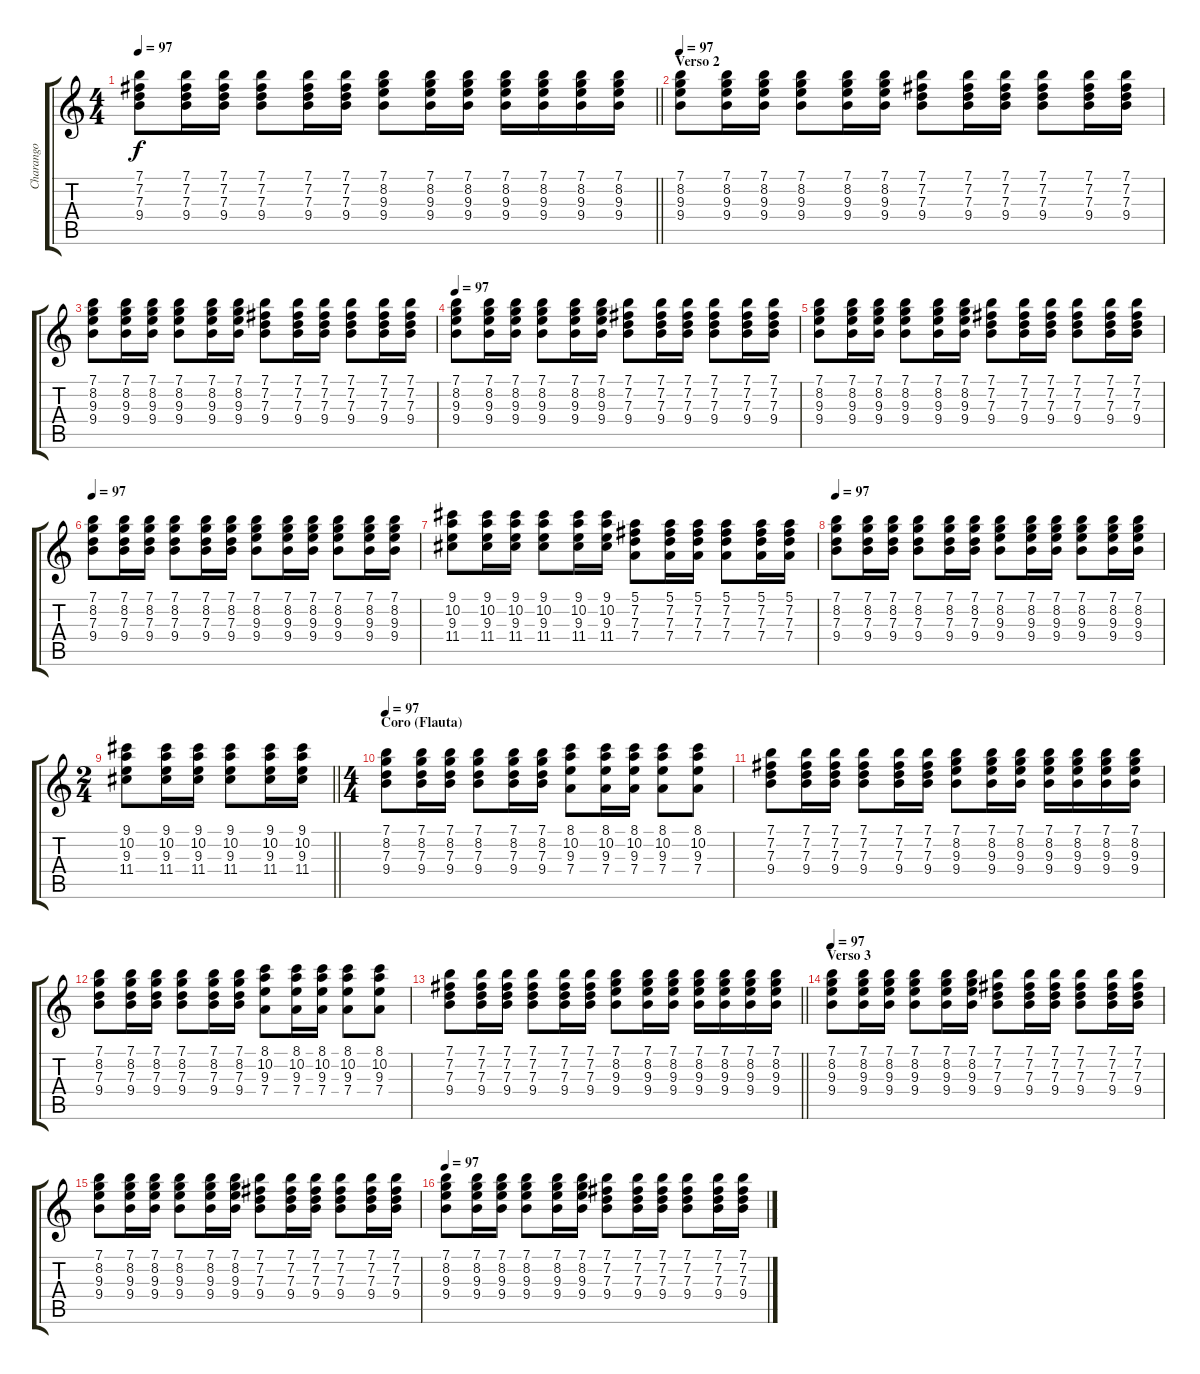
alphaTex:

\track ("Charango" "Charango") {instrument acousticguitarsteel}
\staff {score tabs}
\tuning (E4 B3 G3 D3 A2 E2) {hide}
\ts (4 4)
\tempo 97
\clef g2
\barLineRight lightlight
\ks c
(7.1 7.2 7.3 9.4).8{dy f} (7.1 7.2 7.3 9.4).16 (7.1 7.2 7.3 9.4).16 (7.1 7.2 7.3 9.4).8 (7.1 7.2 7.3 9.4).16 (7.1 7.2 7.3 9.4).16 (7.1 8.2 9.3 9.4).8 (7.1 8.2 9.3 9.4).16 (7.1 8.2 9.3 9.4).16 (7.1 8.2 9.3 9.4).16 (7.1 8.2 9.3 9.4).16 (7.1 8.2 9.3 9.4).16 (7.1 8.2 9.3 9.4).16 |
\section ("" "Verso 2")
\tempo 97
(7.1 8.2 9.3 9.4).8 (7.1 8.2 9.3 9.4).16 (7.1 8.2 9.3 9.4).16 (7.1 8.2 9.3 9.4).8 (7.1 8.2 9.3 9.4).16 (7.1 8.2 9.3 9.4).16 (7.1 7.2 7.3 9.4).8 (7.1 7.2 7.3 9.4).16 (7.1 7.2 7.3 9.4).16 (7.1 7.2 7.3 9.4).8 (7.1 7.2 7.3 9.4).16 (7.1 7.2 7.3 9.4).16 |
(7.1 8.2 9.3 9.4).8 (7.1 8.2 9.3 9.4).16 (7.1 8.2 9.3 9.4).16 (7.1 8.2 9.3 9.4).8 (7.1 8.2 9.3 9.4).16 (7.1 8.2 9.3 9.4).16 (7.1 7.2 7.3 9.4).8 (7.1 7.2 7.3 9.4).16 (7.1 7.2 7.3 9.4).16 (7.1 7.2 7.3 9.4).8 (7.1 7.2 7.3 9.4).16 (7.1 7.2 7.3 9.4).16 |
\tempo 97
(7.1 8.2 9.3 9.4).8 (7.1 8.2 9.3 9.4).16 (7.1 8.2 9.3 9.4).16 (7.1 8.2 9.3 9.4).8 (7.1 8.2 9.3 9.4).16 (7.1 8.2 9.3 9.4).16 (7.1 7.2 7.3 9.4).8 (7.1 7.2 7.3 9.4).16 (7.1 7.2 7.3 9.4).16 (7.1 7.2 7.3 9.4).8 (7.1 7.2 7.3 9.4).16 (7.1 7.2 7.3 9.4).16 |
(7.1 8.2 9.3 9.4).8 (7.1 8.2 9.3 9.4).16 (7.1 8.2 9.3 9.4).16 (7.1 8.2 9.3 9.4).8 (7.1 8.2 9.3 9.4).16 (7.1 8.2 9.3 9.4).16 (7.1 7.2 7.3 9.4).8 (7.1 7.2 7.3 9.4).16 (7.1 7.2 7.3 9.4).16 (7.1 7.2 7.3 9.4).8 (7.1 7.2 7.3 9.4).16 (7.1 7.2 7.3 9.4).16 |
\tempo 97
(7.1 8.2 7.3 9.4).8 (7.1 8.2 7.3 9.4).16 (7.1 8.2 7.3 9.4).16 (7.1 8.2 7.3 9.4).8 (7.1 8.2 7.3 9.4).16 (7.1 8.2 7.3 9.4).16 (7.1 8.2 9.3 9.4).8 (7.1 8.2 9.3 9.4).16 (7.1 8.2 9.3 9.4).16 (7.1 8.2 9.3 9.4).8 (7.1 8.2 9.3 9.4).16 (7.1 8.2 9.3 9.4).16 |
(9.1 10.2 9.3 11.4).8 (9.1 10.2 9.3 11.4).16 (9.1 10.2 9.3 11.4).16 (9.1 10.2 9.3 11.4).8 (9.1 10.2 9.3 11.4).16 (9.1 10.2 9.3 11.4).16 (5.1 7.2 7.3 7.4).8 (5.1 7.2 7.3 7.4).16 (5.1 7.2 7.3 7.4).16 (5.1 7.2 7.3 7.4).8 (5.1 7.2 7.3 7.4).16 (5.1 7.2 7.3 7.4).16 |
\tempo 97
(7.1 8.2 7.3 9.4).8 (7.1 8.2 7.3 9.4).16 (7.1 8.2 7.3 9.4).16 (7.1 8.2 7.3 9.4).8 (7.1 8.2 7.3 9.4).16 (7.1 8.2 7.3 9.4).16 (7.1 8.2 9.3 9.4).8 (7.1 8.2 9.3 9.4).16 (7.1 8.2 9.3 9.4).16 (7.1 8.2 9.3 9.4).8 (7.1 8.2 9.3 9.4).16 (7.1 8.2 9.3 9.4).16 |
\ts (2 4)
\barLineRight lightlight
(9.1 10.2 9.3 11.4).8 (9.1 10.2 9.3 11.4).16 (9.1 10.2 9.3 11.4).16 (9.1 10.2 9.3 11.4).8 (9.1 10.2 9.3 11.4).16 (9.1 10.2 9.3 11.4).16 |
\ts (4 4)
\section ("" "Coro (Flauta)")
\tempo 97
(7.1 8.2 7.3 9.4).8 (7.1 8.2 7.3 9.4).16 (7.1 8.2 7.3 9.4).16 (7.1 8.2 7.3 9.4).8 (7.1 8.2 7.3 9.4).16 (7.1 8.2 7.3 9.4).16 (8.1 10.2 9.3 7.4).8 (8.1 10.2 9.3 7.4).16 (8.1 10.2 9.3 7.4).16 (8.1 10.2 9.3 7.4).8 (8.1 10.2 9.3 7.4).8 |
(7.1 7.2 7.3 9.4).8 (7.1 7.2 7.3 9.4).16 (7.1 7.2 7.3 9.4).16 (7.1 7.2 7.3 9.4).8 (7.1 7.2 7.3 9.4).16 (7.1 7.2 7.3 9.4).16 (7.1 8.2 9.3 9.4).8 (7.1 8.2 9.3 9.4).16 (7.1 8.2 9.3 9.4).16 (7.1 8.2 9.3 9.4).16 (7.1 8.2 9.3 9.4).16 (7.1 8.2 9.3 9.4).16 (7.1 8.2 9.3 9.4).16 |
(7.1 8.2 7.3 9.4).8 (7.1 8.2 7.3 9.4).16 (7.1 8.2 7.3 9.4).16 (7.1 8.2 7.3 9.4).8 (7.1 8.2 7.3 9.4).16 (7.1 8.2 7.3 9.4).16 (8.1 10.2 9.3 7.4).8 (8.1 10.2 9.3 7.4).16 (8.1 10.2 9.3 7.4).16 (8.1 10.2 9.3 7.4).8 (8.1 10.2 9.3 7.4).8 |
\barLineRight lightlight
(7.1 7.2 7.3 9.4).8 (7.1 7.2 7.3 9.4).16 (7.1 7.2 7.3 9.4).16 (7.1 7.2 7.3 9.4).8 (7.1 7.2 7.3 9.4).16 (7.1 7.2 7.3 9.4).16 (7.1 8.2 9.3 9.4).8 (7.1 8.2 9.3 9.4).16 (7.1 8.2 9.3 9.4).16 (7.1 8.2 9.3 9.4).16 (7.1 8.2 9.3 9.4).16 (7.1 8.2 9.3 9.4).16 (7.1 8.2 9.3 9.4).16 |
\section ("" "Verso 3")
\tempo 97
(7.1 8.2 9.3 9.4).8 (7.1 8.2 9.3 9.4).16 (7.1 8.2 9.3 9.4).16 (7.1 8.2 9.3 9.4).8 (7.1 8.2 9.3 9.4).16 (7.1 8.2 9.3 9.4).16 (7.1 7.2 7.3 9.4).8 (7.1 7.2 7.3 9.4).16 (7.1 7.2 7.3 9.4).16 (7.1 7.2 7.3 9.4).8 (7.1 7.2 7.3 9.4).16 (7.1 7.2 7.3 9.4).16 |
(7.1 8.2 9.3 9.4).8 (7.1 8.2 9.3 9.4).16 (7.1 8.2 9.3 9.4).16 (7.1 8.2 9.3 9.4).8 (7.1 8.2 9.3 9.4).16 (7.1 8.2 9.3 9.4).16 (7.1 7.2 7.3 9.4).8 (7.1 7.2 7.3 9.4).16 (7.1 7.2 7.3 9.4).16 (7.1 7.2 7.3 9.4).8 (7.1 7.2 7.3 9.4).16 (7.1 7.2 7.3 9.4).16 |
\tempo 97
(7.1 8.2 9.3 9.4).8 (7.1 8.2 9.3 9.4).16 (7.1 8.2 9.3 9.4).16 (7.1 8.2 9.3 9.4).8 (7.1 8.2 9.3 9.4).16 (7.1 8.2 9.3 9.4).16 (7.1 7.2 7.3 9.4).8 (7.1 7.2 7.3 9.4).16 (7.1 7.2 7.3 9.4).16 (7.1 7.2 7.3 9.4).8 (7.1 7.2 7.3 9.4).16 (7.1 7.2 7.3 9.4).16
